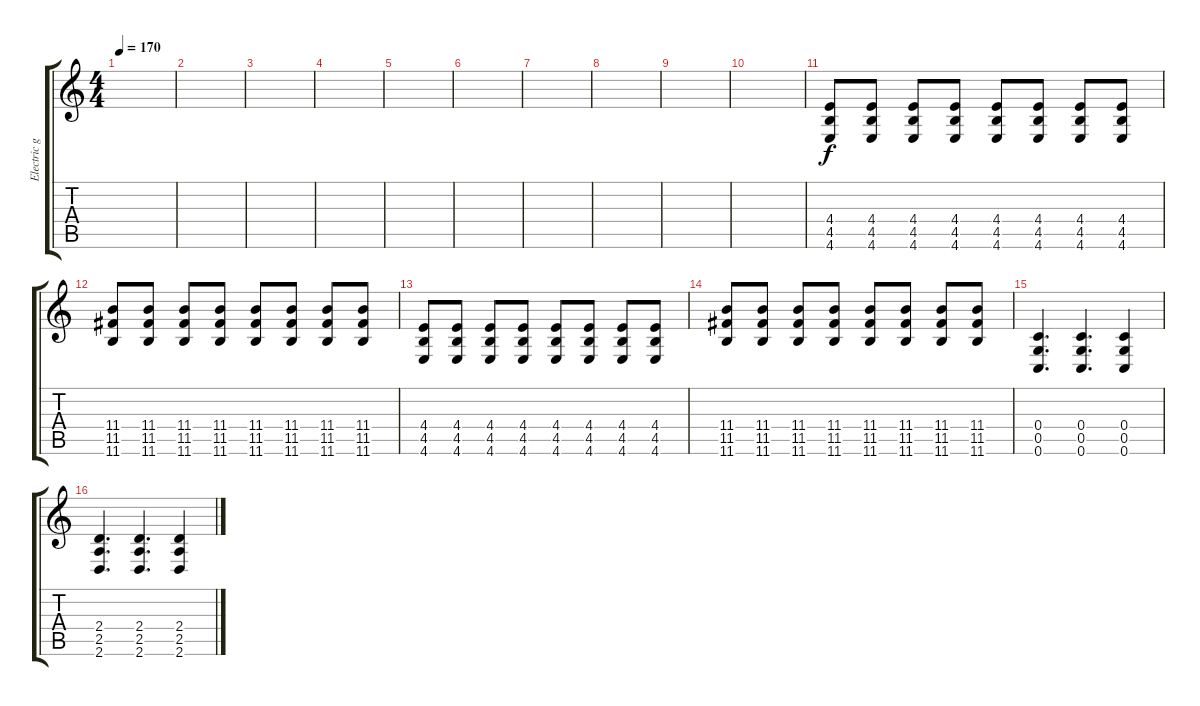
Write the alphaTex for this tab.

\track ("Electric guitar" "Electric g") {instrument distortionguitar}
\staff {score tabs}
\tuning (D4 A3 F3 C3 G2 C2) {hide}
\ts (4 4)
\tempo 170
\clef g2
\ks c
|
|
|
|
|
|
|
|
|
|
(4.4 4.5 4.6).8 (4.4 4.5 4.6).8 (4.4 4.5 4.6).8 (4.4 4.5 4.6).8 (4.4 4.5 4.6).8 (4.4 4.5 4.6).8 (4.4 4.5 4.6).8 (4.4 4.5 4.6).8 |
(11.4 11.5 11.6).8 (11.4 11.5 11.6).8 (11.4 11.5 11.6).8 (11.4 11.5 11.6).8 (11.4 11.5 11.6).8 (11.4 11.5 11.6).8 (11.4 11.5 11.6).8 (11.4 11.5 11.6).8 |
(4.4 4.5 4.6).8 (4.4 4.5 4.6).8 (4.4 4.5 4.6).8 (4.4 4.5 4.6).8 (4.4 4.5 4.6).8 (4.4 4.5 4.6).8 (4.4 4.5 4.6).8 (4.4 4.5 4.6).8 |
(11.4 11.5 11.6).8 (11.4 11.5 11.6).8 (11.4 11.5 11.6).8 (11.4 11.5 11.6).8 (11.4 11.5 11.6).8 (11.4 11.5 11.6).8 (11.4 11.5 11.6).8 (11.4 11.5 11.6).8 |
(0.4 0.5 0.6).4{d} (0.4 0.5 0.6).4{d} (0.4 0.5 0.6).4 |
(2.4 2.5 2.6).4{d} (2.4 2.5 2.6).4{d} (2.4 2.5 2.6).4
